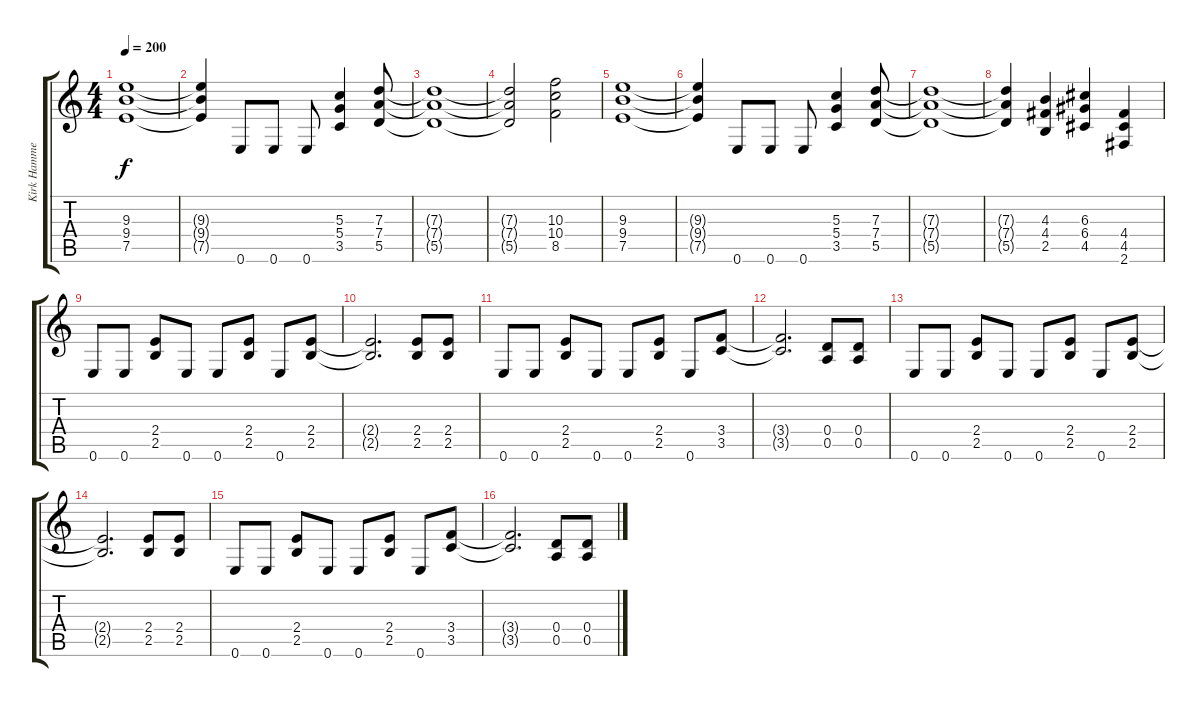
\track ("Kirk Hammet (Guitar)" "Kirk Hamme") {instrument distortionguitar}
\staff {score tabs}
\tuning (E4 B3 G3 D3 A2 E2) {hide}
\ts (4 4)
\tempo 200
\clef g2
\ks c
(9.3 9.4 7.5).1{dy f} |
(9.3{t} 9.4{t} 7.5{t}).4 0.6.8 0.6.8 0.6.8 (5.3 5.4 3.5).4 (7.3 7.4 5.5).8 |
(7.3{t} 7.4{t} 5.5{t}).1 |
(7.3{t} 7.4{t} 5.5{t}).2 (10.3 10.4 8.5).2 |
(9.3 9.4 7.5).1 |
(9.3{t} 9.4{t} 7.5{t}).4 0.6.8 0.6.8 0.6.8 (5.3 5.4 3.5).4 (7.3 7.4 5.5).8 |
(7.3{t} 7.4{t} 5.5{t}).1 |
(7.3{t} 7.4{t} 5.5{t}).4 (4.3 4.4 2.5).4 (6.3 6.4 4.5).4 (4.4 4.5 2.6).4 |
0.6.8 0.6.8 (2.4 2.5).8 0.6.8 0.6.8 (2.4 2.5).8 0.6.8 (2.4 2.5).8 |
(2.4{t} 2.5{t}).2{d} (2.4 2.5).8 (2.4 2.5).8 |
0.6.8 0.6.8 (2.4 2.5).8 0.6.8 0.6.8 (2.4 2.5).8 0.6.8 (3.4 3.5).8 |
(3.4{t} 3.5{t}).2{d} (0.4 0.5).8 (0.4 0.5).8 |
0.6.8 0.6.8 (2.4 2.5).8 0.6.8 0.6.8 (2.4 2.5).8 0.6.8 (2.4 2.5).8 |
(2.4{t} 2.5{t}).2{d} (2.4 2.5).8 (2.4 2.5).8 |
0.6.8 0.6.8 (2.4 2.5).8 0.6.8 0.6.8 (2.4 2.5).8 0.6.8 (3.4 3.5).8 |
(3.4{t} 3.5{t}).2{d} (0.4 0.5).8 (0.4 0.5).8
